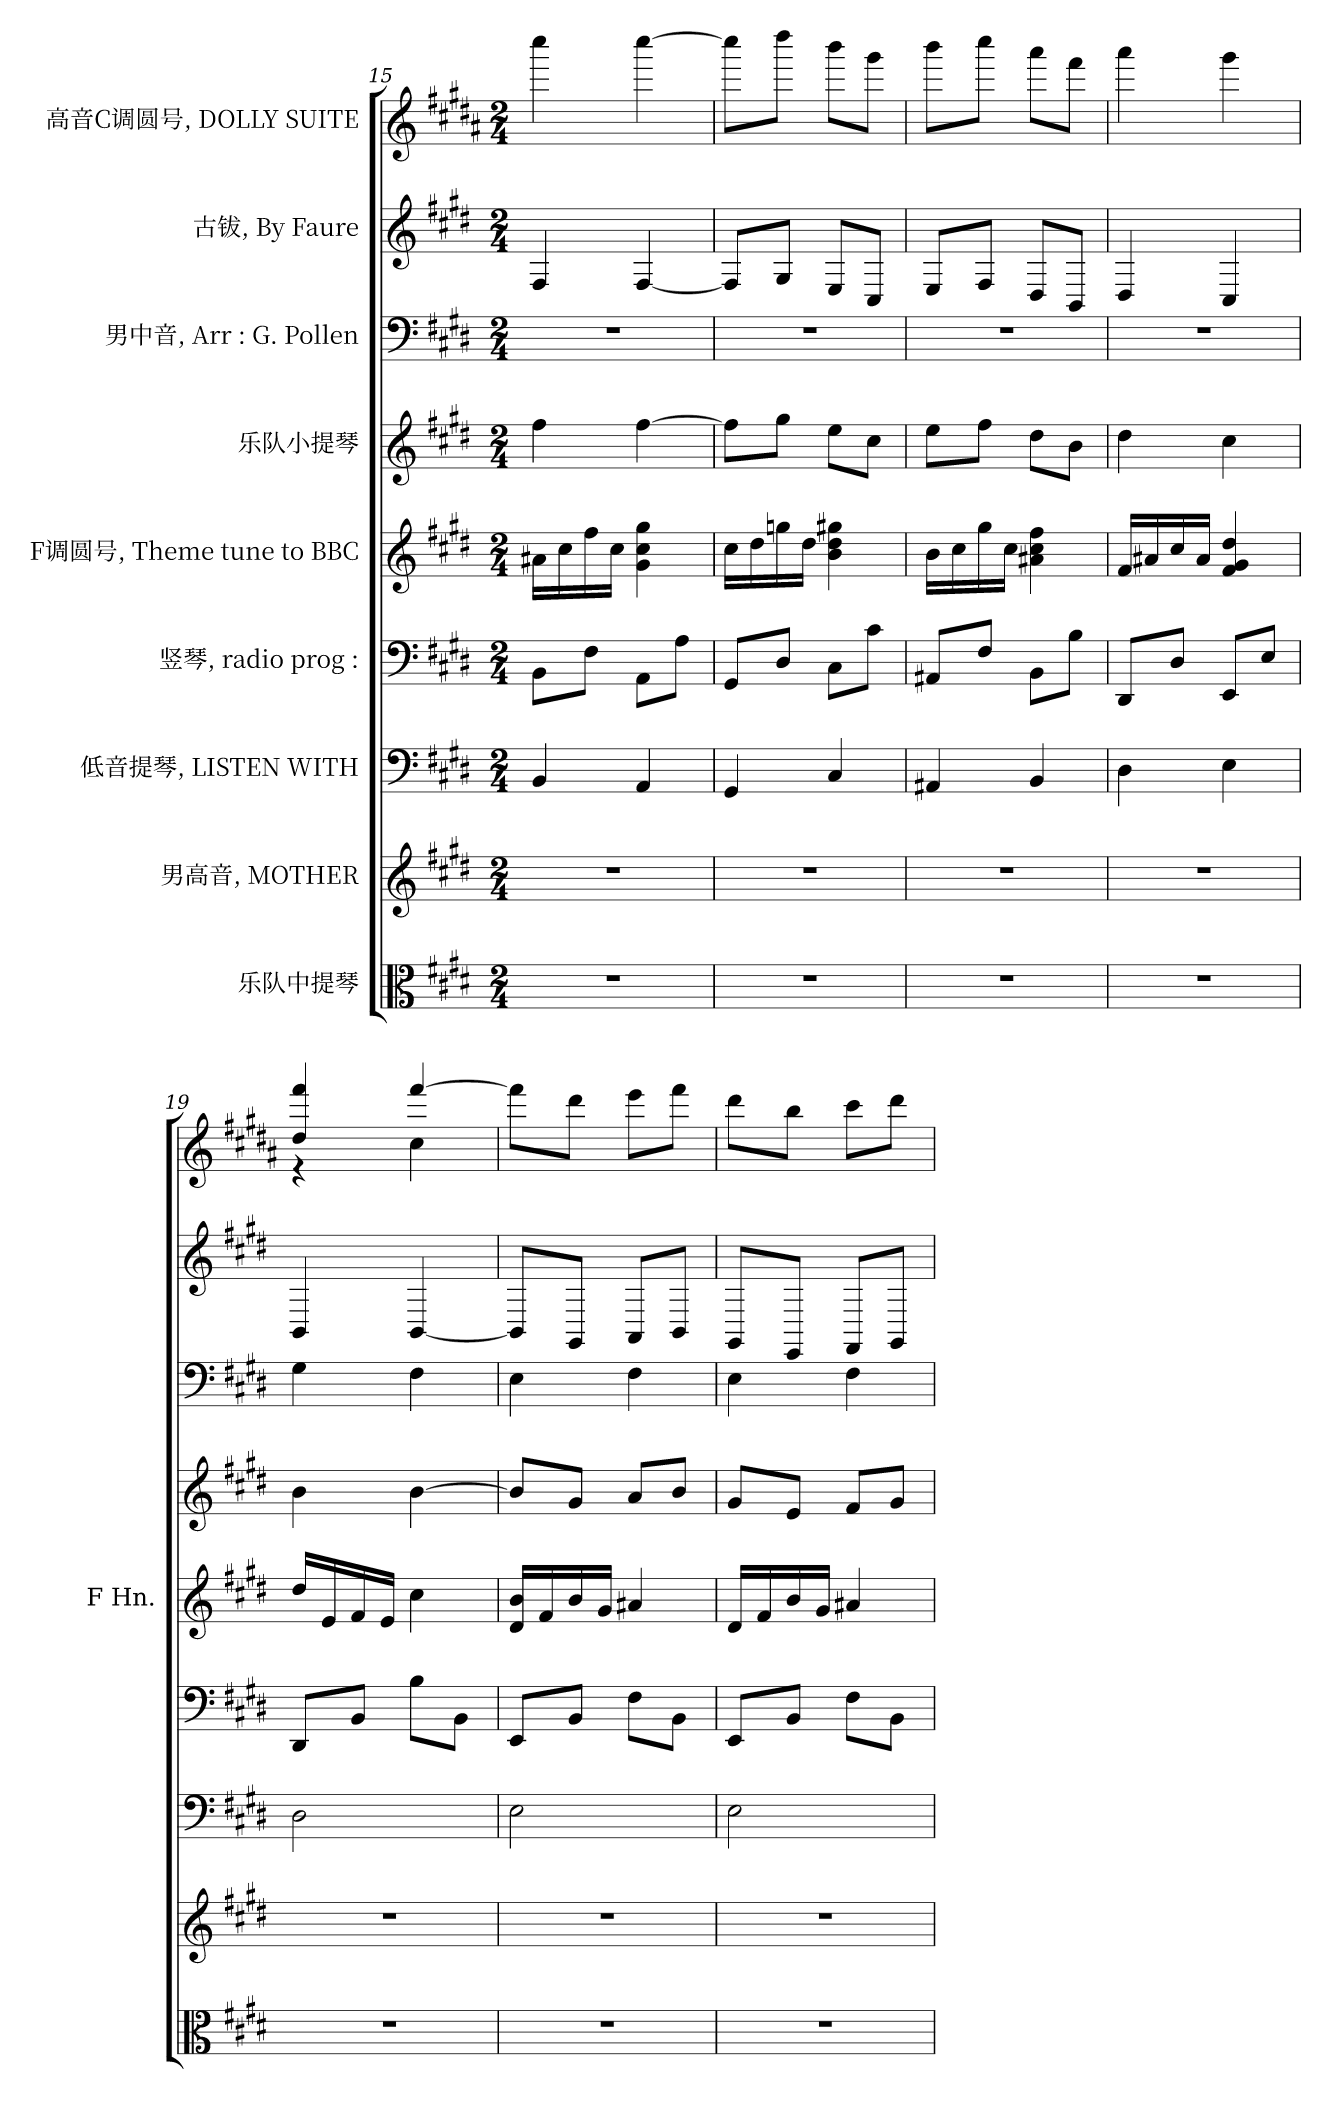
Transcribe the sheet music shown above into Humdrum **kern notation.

**kern	**kern	**kern	**kern	**kern	**kern	**kern	**kern	**kern
*part9	*part8	*part7	*part6	*part5	*part4	*part3	*part2	*part1
*staff9	*staff8	*staff7	*staff6	*staff5	*staff4	*staff3	*staff2	*staff1
*I"乐队中提琴	*I"男高音, MOTHER	*I"低音提琴, LISTEN WITH	*I"竖琴, radio prog :	*I"F调圆号, Theme tune to BBC	*I"乐队小提琴	*I"男中音, Arr : G. Pollen	*I"古钹, By Faure	*I"高音C调圆号, DOLLY SUITE
*	*	*	*	*I'F Hn.	*	*	*	*
*clefC3	*clefG2	*clefF4	*clefF4	*clefG2	*clefG2	*clefF4	*clefG2	*clefG2
*	*	*ITrd7c12	*	*ITrd4c7	*	*	*ITrd-14c-24	*ITrd4c7
*k[f#c#g#d#]	*k[f#c#g#d#]	*k[f#c#g#d#]	*k[f#c#g#d#]	*k[f#c#g#]	*k[f#c#g#d#]	*k[f#c#g#d#]	*k[f#c#g#d#]	*k[f#c#g#d#]
*M2/4	*M2/4	*M2/4	*M2/4	*M2/4	*M2/4	*M2/4	*M2/4	*M2/4
=15	=15	=15	=15	=15	=15	=15	=15	=15
2r	2r	4BBB/	8BB\L	16d#X\LL	4ff#\	2r	4ff#/	4fff#\
.	.	.	.	16f#\	.	.	.	.
.	.	.	8F#\J	16b\	.	.	.	.
.	.	.	.	16f#\JJ	.	.	.	.
.	.	4AAA/	8AA\L	4c#\ 4f#\ 4cc#\	[4ff#\	.	[4ff#/	[4fff#\
.	.	.	8A\J	.	.	.	.	.
=16	=16	=16	=16	=16	=16	=16	=16	=16
*	*	*	*	*	*	*	*	*MM60
2r	2r	4GGG#/	8GG#/L	16f#\LL	8ff#\L]	2r	8ff#/L]	8fff#\L]
.	.	.	.	16g#\	.	.	.	.
.	.	.	8D#/J	16ccn\	8gg#\J	.	8gg#/J	8ggg#\J
.	.	.	.	16g#\JJ	.	.	.	.
.	.	4CC#/	8C#\L	4e\ 4g#\ 4cc#X\	8ee\L	.	8ee/L	8eee\L
.	.	.	8c#\J	.	8cc#\J	.	8cc#/J	8ccc#\J
!!LO:PB:g=z
=17	=17	=17	=17	=17	=17	=17	=17	=17
2r	2r	4AAA#X/	8AA#X/L	16e\LL	8ee\L	2r	8ee/L	8eee\L
.	.	.	.	16f#\	.	.	.	.
.	.	.	8F#/J	16cc#\	8ff#\J	.	8ff#/J	8fff#\J
.	.	.	.	16f#\JJ	.	.	.	.
.	.	4BBB/	8BB\L	4d#X\ 4f#\ 4b\	8dd#\L	.	8dd#/L	8ddd#\L
.	.	.	8B\J	.	8b\J	.	8b/J	8bb\J
=18	=18	=18	=18	=18	=18	=18	=18	=18
*	*	*	*	*	*	*	*	*MM55
2r	2r	4DD#\	8DD#/L	16B/LL	4dd#\	2r	4dd#/	4ddd#\
.	.	.	.	16d#X/	.	.	.	.
.	.	.	8D#/J	16f#/	.	.	.	.
.	.	.	.	16d#/JJ	.	.	.	.
.	.	4EE\	8EE/L	4B/ 4c#/ 4g#/	4cc#\	.	4cc#/	4ccc#\
.	.	.	8E/J	.	.	.	.	.
=19	=19	=19	=19	=19	=19	=19	=19	=19
*	*	*	*	*	*	*	*	*^
2r	2r	2DD#\	8DD#/L	16g#/LL	4b\	4G#\	4b/	4g#/ 4bb/	4r
.	.	.	.	16A/	.	.	.	.	.
.	.	.	8BB/J	16B/	.	.	.	.	.
.	.	.	.	16A/JJ	.	.	.	.	.
.	.	.	8B\L	4f#\	[4b\	4F#\	[4b/	[4bb/	4f#\
.	.	.	8BB\J	.	.	.	.	.	.
*	*	*	*	*	*	*	*	*v	*v
=20	=20	=20	=20	=20	=20	=20	=20	=20
2r	2r	2EE\	8EE/L	16G#/ 16e/LL	8b/L]	4E\	8b/L]	8bb\L]
.	.	.	.	16B/	.	.	.	.
*	*	*	*	*	*	*	*	*MM65
.	.	.	8BB/J	16e/	8g#/J	.	8g#/J	8gg#\J
.	.	.	.	16c#/JJ	.	.	.	.
.	.	.	8F#\L	4d#X/	8a/L	4F#\	8a/L	8aa\L
.	.	.	8BB\J	.	8b/J	.	8b/J	8bb\J
=21	=21	=21	=21	=21	=21	=21	=21	=21
2r	2r	2EE\	8EE/L	16G#/LL	8g#/L	4E\	8g#/L	8gg#\L
.	.	.	.	16B/	.	.	.	.
.	.	.	8BB/J	16e/	8e/J	.	8e/J	8ee\J
.	.	.	.	16c#/JJ	.	.	.	.
.	.	.	8F#\L	4d#X/	8f#/L	4F#\	8f#/L	8ff#\L
.	.	.	8BB\J	.	8g#/J	.	8g#/J	8gg#\J
=	=	=	=	=	=	=	=	=
*-	*-	*-	*-	*-	*-	*-	*-	*-
